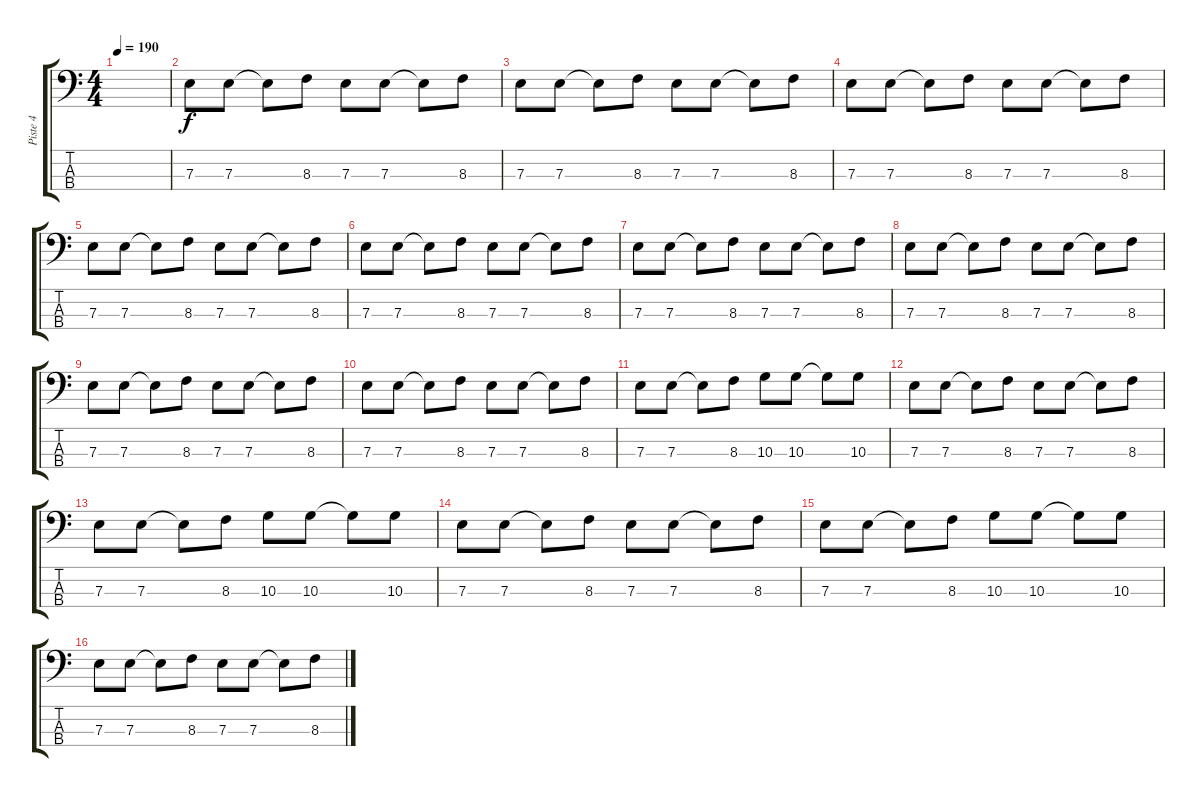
\track ("Piste 4" "Piste 4") {instrument electricbasspick}
\staff {score tabs}
\tuning (G2 D2 A1 E1) {hide}
\ts (4 4)
\tempo 190
\clef f4
\ks c
|
7.3.8 7.3.8 7.3{t}.8 8.3.8 7.3.8 7.3.8 7.3{t}.8 8.3.8 |
7.3.8 7.3.8 7.3{t}.8 8.3.8 7.3.8 7.3.8 7.3{t}.8 8.3.8 |
7.3.8 7.3.8 7.3{t}.8 8.3.8 7.3.8 7.3.8 7.3{t}.8 8.3.8 |
7.3.8 7.3.8 7.3{t}.8 8.3.8 7.3.8 7.3.8 7.3{t}.8 8.3.8 |
7.3.8 7.3.8 7.3{t}.8 8.3.8 7.3.8 7.3.8 7.3{t}.8 8.3.8 |
7.3.8 7.3.8 7.3{t}.8 8.3.8 7.3.8 7.3.8 7.3{t}.8 8.3.8 |
7.3.8 7.3.8 7.3{t}.8 8.3.8 7.3.8 7.3.8 7.3{t}.8 8.3.8 |
7.3.8 7.3.8 7.3{t}.8 8.3.8 7.3.8 7.3.8 7.3{t}.8 8.3.8 |
7.3.8 7.3.8 7.3{t}.8 8.3.8 7.3.8 7.3.8 7.3{t}.8 8.3.8 |
7.3.8 7.3.8 7.3{t}.8 8.3.8 10.3.8 10.3.8 10.3{t}.8 10.3.8 |
7.3.8 7.3.8 7.3{t}.8 8.3.8 7.3.8 7.3.8 7.3{t}.8 8.3.8 |
7.3.8 7.3.8 7.3{t}.8 8.3.8 10.3.8 10.3.8 10.3{t}.8 10.3.8 |
7.3.8 7.3.8 7.3{t}.8 8.3.8 7.3.8 7.3.8 7.3{t}.8 8.3.8 |
7.3.8 7.3.8 7.3{t}.8 8.3.8 10.3.8 10.3.8 10.3{t}.8 10.3.8 |
7.3.8 7.3.8 7.3{t}.8 8.3.8 7.3.8 7.3.8 7.3{t}.8 8.3.8
